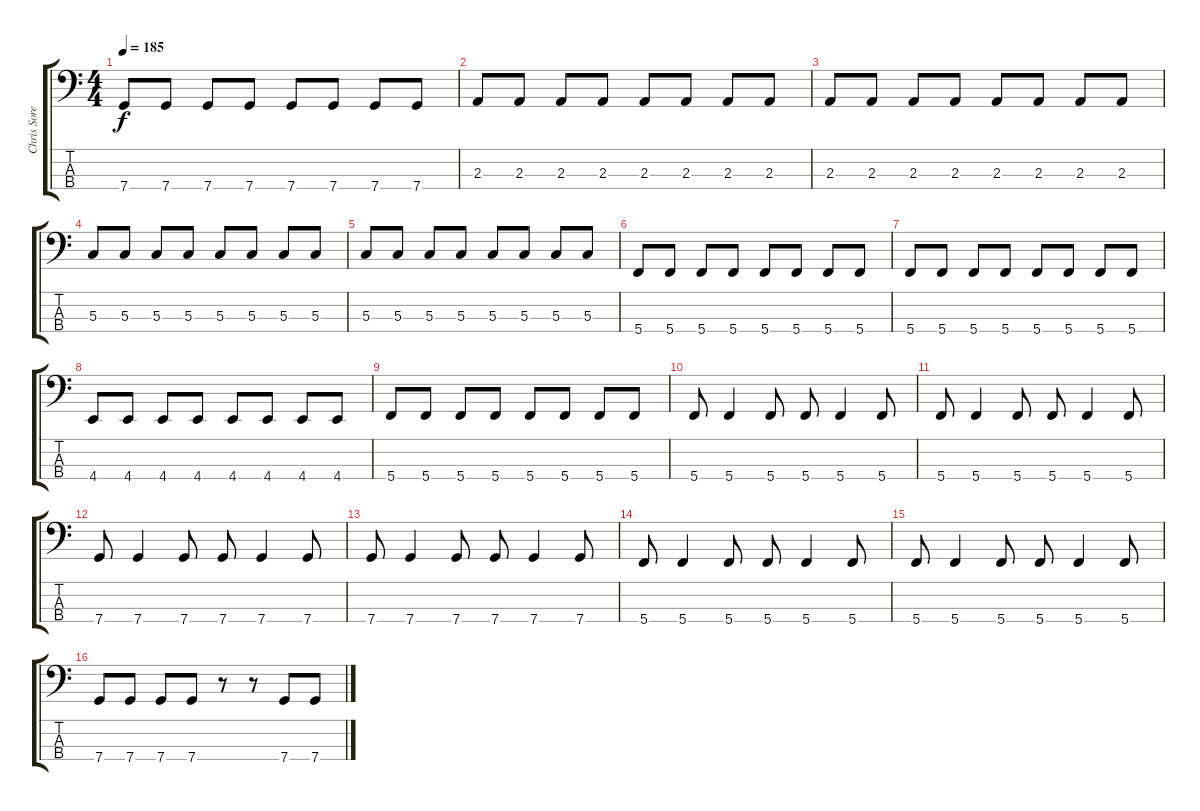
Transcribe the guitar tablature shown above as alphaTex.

\track ("Chris Sorenson" "Chris Sore") {instrument electricbasspick}
\staff {score tabs}
\tuning (F2 C2 G1 C1) {hide}
\ts (4 4)
\tempo 185
\clef f4
\ks c
7.4.8{dy f} 7.4.8 7.4.8 7.4.8 7.4.8 7.4.8 7.4.8 7.4.8 |
2.3.8 2.3.8 2.3.8 2.3.8 2.3.8 2.3.8 2.3.8 2.3.8 |
2.3.8 2.3.8 2.3.8 2.3.8 2.3.8 2.3.8 2.3.8 2.3.8 |
5.3.8 5.3.8 5.3.8 5.3.8 5.3.8 5.3.8 5.3.8 5.3.8 |
5.3.8 5.3.8 5.3.8 5.3.8 5.3.8 5.3.8 5.3.8 5.3.8 |
5.4.8 5.4.8 5.4.8 5.4.8 5.4.8 5.4.8 5.4.8 5.4.8 |
5.4.8 5.4.8 5.4.8 5.4.8 5.4.8 5.4.8 5.4.8 5.4.8 |
4.4.8 4.4.8 4.4.8 4.4.8 4.4.8 4.4.8 4.4.8 4.4.8 |
5.4.8 5.4.8 5.4.8 5.4.8 5.4.8 5.4.8 5.4.8 5.4.8 |
5.4.8 5.4.4 5.4.8 5.4.8 5.4.4 5.4.8 |
5.4.8 5.4.4 5.4.8 5.4.8 5.4.4 5.4.8 |
7.4.8 7.4.4 7.4.8 7.4.8 7.4.4 7.4.8 |
7.4.8 7.4.4 7.4.8 7.4.8 7.4.4 7.4.8 |
5.4.8 5.4.4 5.4.8 5.4.8 5.4.4 5.4.8 |
5.4.8 5.4.4 5.4.8 5.4.8 5.4.4 5.4.8 |
7.4.8 7.4.8 7.4.8 7.4.8 r.8 r.8 7.4.8 7.4.8
